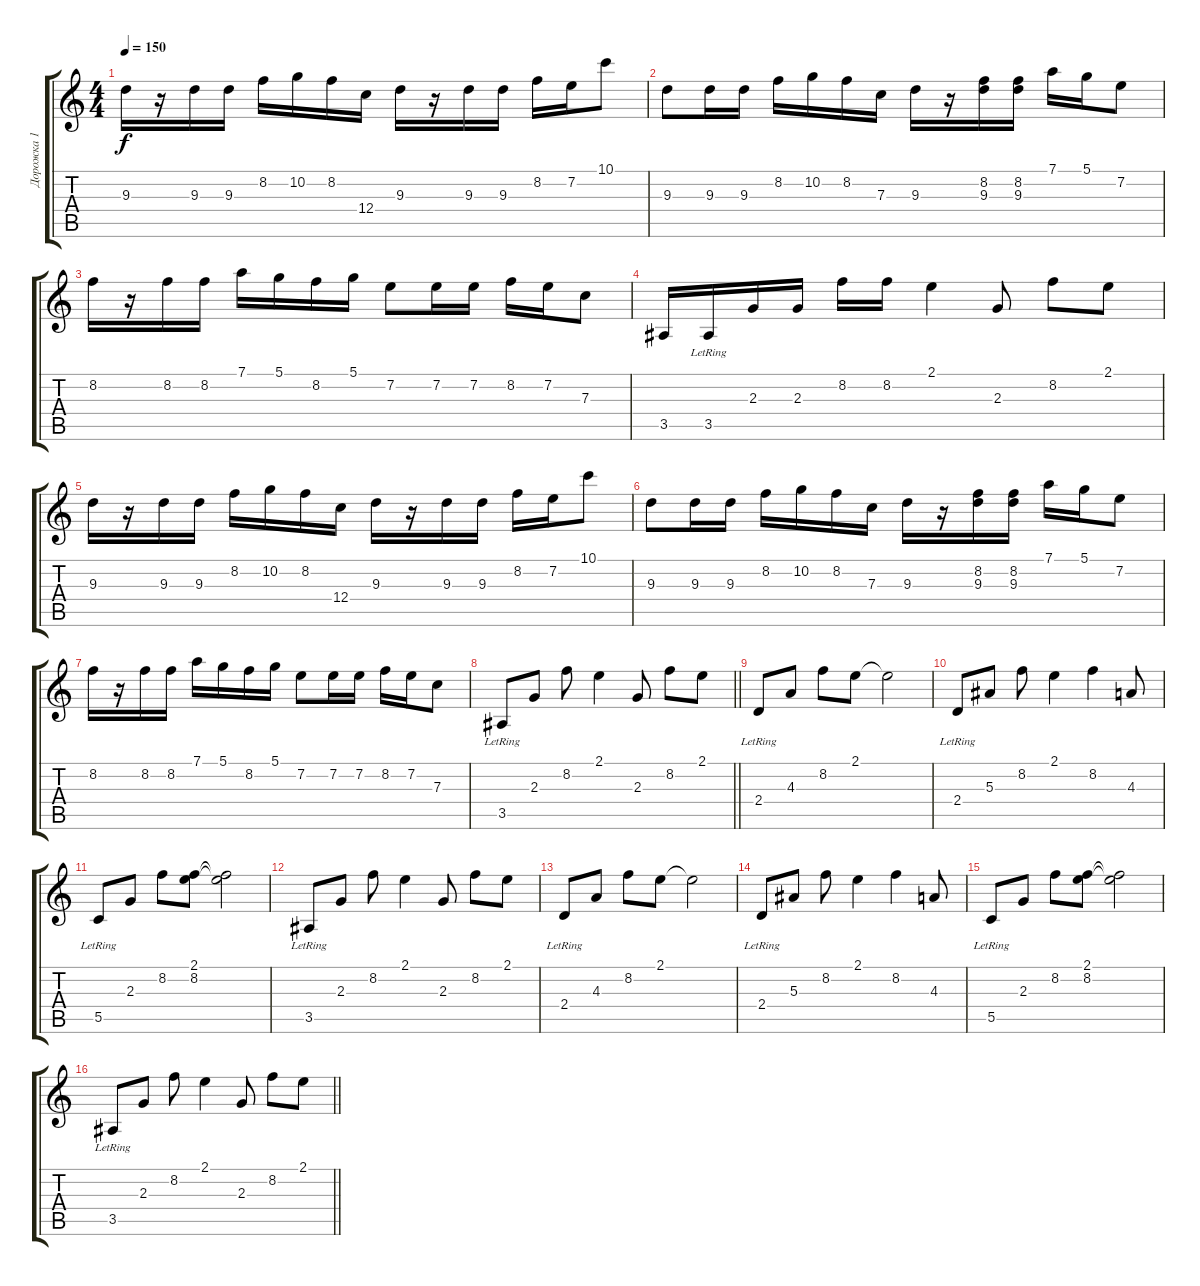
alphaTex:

\track ("Дорожка 1" "Дорожка 1") {instrument distortionguitar}
\staff {score tabs}
\tuning (D4 A3 F3 C3 G2 D2) {hide}
\ts (4 4)
\tempo 150
\clef g2
\ks c
9.3.16{dy f volume 16 instrument distortionguitar} r.16 9.3.16 9.3.16 8.2.16 10.2.16 8.2.16 12.4.16 9.3.16 r.16 9.3.16 9.3.16 8.2.16 7.2.16 10.1.8 |
9.3.8 9.3.16 9.3.16 8.2.16 10.2.16 8.2.16 7.3.16 9.3.16 r.16 (8.2 9.3).16 (8.2 9.3).16 7.1.16 5.1.16 7.2.8 |
8.2.16 r.16 8.2.16 8.2.16 7.1.16 5.1.16 8.2.16 5.1.16 7.2.8 7.2.16 7.2.16 8.2.16 7.2.16 7.3.8 |
3.5.16 3.5{lr}.16 2.3.16 2.3.16 8.2.16 8.2.16 2.1.4 2.3.8 8.2.8 2.1.8 |
9.3.16 r.16 9.3.16 9.3.16 8.2.16 10.2.16 8.2.16 12.4.16 9.3.16 r.16 9.3.16 9.3.16 8.2.16 7.2.16 10.1.8 |
9.3.8 9.3.16 9.3.16 8.2.16 10.2.16 8.2.16 7.3.16 9.3.16 r.16 (8.2 9.3).16 (8.2 9.3).16 7.1.16 5.1.16 7.2.8 |
8.2.16 r.16 8.2.16 8.2.16 7.1.16 5.1.16 8.2.16 5.1.16 7.2.8 7.2.16 7.2.16 8.2.16 7.2.16 7.3.8 |
\barLineRight lightlight
3.5{lr}.8 2.3.8 8.2.8 2.1.4 2.3.8 8.2.8 2.1.8 |
2.4{lr}.8{volume 13 instrument acousticguitarsteel} 4.3.8 8.2.8 2.1.8 2.1{t}.2 |
2.4{lr}.8 5.3.8 8.2.8 2.1.4 8.2.4 4.3.8 |
5.5{lr}.8 2.3.8 8.2.8 (2.1 8.2).8 (2.1{t} 8.2{t}).2 |
3.5{lr}.8 2.3.8 8.2.8 2.1.4 2.3.8 8.2.8 2.1.8 |
2.4{lr}.8 4.3.8 8.2.8 2.1.8 2.1{t}.2 |
2.4{lr}.8 5.3.8 8.2.8 2.1.4 8.2.4 4.3.8 |
5.5{lr}.8 2.3.8 8.2.8 (2.1 8.2).8 (2.1{t} 8.2{t}).2 |
\barLineRight lightlight
3.5{lr}.8 2.3.8 8.2.8 2.1.4 2.3.8 8.2.8 2.1.8
